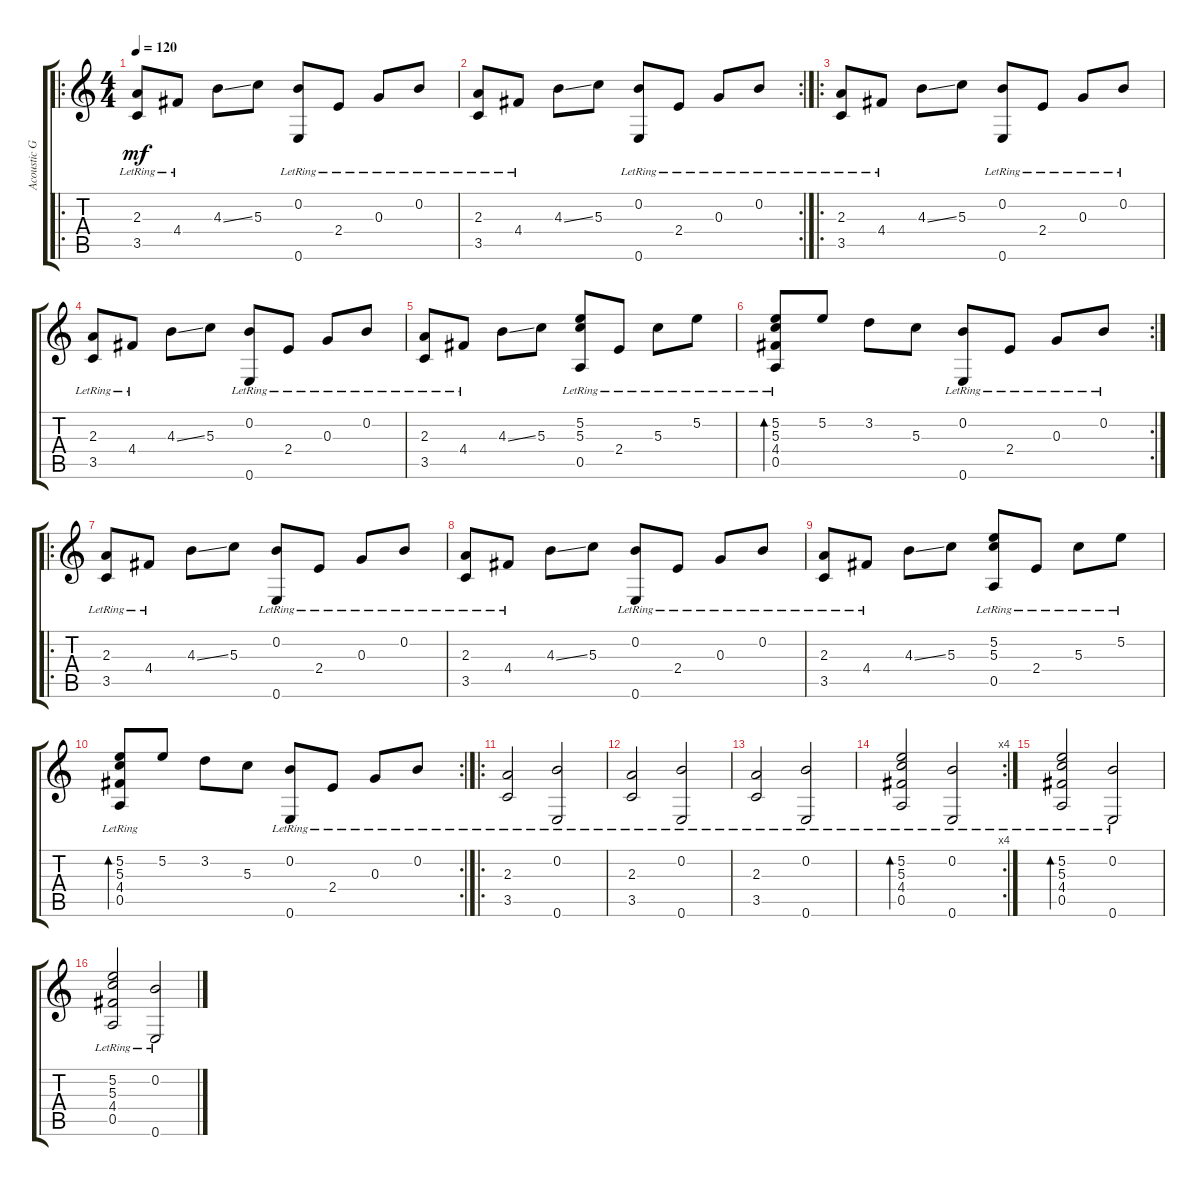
\track ("Acoustic Guitar" "Acoustic G") {instrument acousticguitarsteel}
\staff {score tabs}
\tuning (E4 B3 G3 D3 A2 E2) {hide}
\ro
\ts (4 4)
\tempo 120
\clef g2
\ks c
(2.3{lr} 3.5{lr}).8{dy mf} 4.4{lr}.8 4.3{ss}.8 5.3.8 (0.2{lr} 0.6{lr}).8 2.4{lr}.8 0.3{lr}.8 0.2{lr}.8 |
\rc 2
(2.3{lr} 3.5{lr}).8 4.4{lr}.8 4.3{ss}.8 5.3.8 (0.2{lr} 0.6{lr}).8 2.4{lr}.8 0.3{lr}.8 0.2{lr}.8 |
\ro
(2.3{lr} 3.5{lr}).8 4.4{lr}.8 4.3{ss}.8 5.3.8 (0.2{lr} 0.6{lr}).8 2.4{lr}.8 0.3{lr}.8 0.2{lr}.8 |
(2.3{lr} 3.5{lr}).8 4.4{lr}.8 4.3{ss}.8 5.3.8 (0.2{lr} 0.6{lr}).8 2.4{lr}.8 0.3{lr}.8 0.2{lr}.8 |
(2.3{lr} 3.5{lr}).8 4.4{lr}.8 4.3{ss}.8 5.3.8 (5.2{lr} 5.3{lr} 0.5{lr}).8 2.4{lr}.8 5.3{lr}.8 5.2{lr}.8 |
\rc 2
(5.2{lr} 5.3{lr} 4.4{lr} 0.5{lr}).8{bd 60} 5.2.8 3.2.8 5.3.8 (0.2{lr} 0.6{lr}).8 2.4{lr}.8 0.3{lr}.8 0.2{lr}.8 |
\ro
(2.3{lr} 3.5{lr}).8 4.4{lr}.8 4.3{ss}.8 5.3.8 (0.2{lr} 0.6{lr}).8 2.4{lr}.8 0.3{lr}.8 0.2{lr}.8 |
(2.3{lr} 3.5{lr}).8 4.4{lr}.8 4.3{ss}.8 5.3.8 (0.2{lr} 0.6{lr}).8 2.4{lr}.8 0.3{lr}.8 0.2{lr}.8 |
(2.3{lr} 3.5{lr}).8 4.4{lr}.8 4.3{ss}.8 5.3.8 (5.2{lr} 5.3{lr} 0.5{lr}).8 2.4{lr}.8 5.3{lr}.8 5.2{lr}.8 |
\rc 2
(5.2{lr} 5.3{lr} 4.4{lr} 0.5{lr}).8{bd 60} 5.2.8 3.2.8 5.3.8 (0.2{lr} 0.6{lr}).8 2.4{lr}.8 0.3{lr}.8 0.2{lr}.8 |
\ro
(2.3{lr} 3.5{lr}).2{volume 14} (0.2{lr} 0.6{lr}).2 |
(2.3{lr} 3.5{lr}).2 (0.2{lr} 0.6{lr}).2 |
(2.3{lr} 3.5{lr}).2 (0.2{lr} 0.6{lr}).2 |
\rc 4
(5.2{lr} 5.3{lr} 4.4{lr} 0.5{lr}).2{bd 60} (0.2{lr} 0.6{lr}).2 |
(5.2{lr} 5.3{lr} 4.4{lr} 0.5{lr}).2{bd 60} (0.2{lr} 0.6{lr}).2 |
(5.2{lr} 5.3{lr} 4.4{lr} 0.5{lr}).2 (0.2{lr} 0.6{lr}).2
